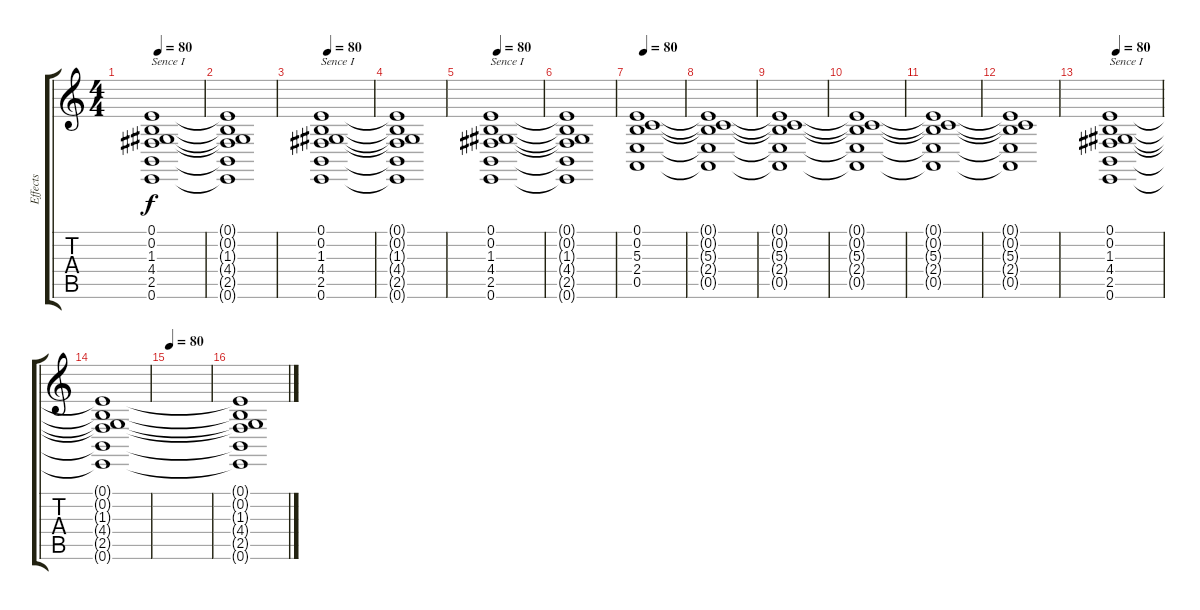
\track ("Effects" "Effects") {instrument seashore}
\staff {score tabs}
\tuning (E4 B3 G3 D3 A2 E2) {hide}
\ts (4 4)
\tempo 80
\clef g2
\ks c
(0.1 0.2 1.3 4.4 2.5 0.6).1{txt "Sence I" dy f instrument seashore} |
(0.1{t} 0.2{t} 1.3{t} 4.4{t} 2.5{t} 0.6{t}).1 |
\tempo 80
(0.1 0.2 1.3 4.4 2.5 0.6).1{txt "Sence I" instrument applause} |
(0.1{t} 0.2{t} 1.3{t} 4.4{t} 2.5{t} 0.6{t}).1 |
\tempo 80
(0.1 0.2 1.3 4.4 2.5 0.6).1{txt "Sence I" instrument seashore} |
(0.1{t} 0.2{t} 1.3{t} 4.4{t} 2.5{t} 0.6{t}).1 |
\tempo 80
(0.1 0.2 5.3 2.4 0.5).1{instrument helicopter} |
(0.1{t} 0.2{t} 5.3{t} 2.4{t} 0.5{t}).1 |
(0.1{t} 0.2{t} 5.3{t} 2.4{t} 0.5{t}).1 |
(0.1{t} 0.2{t} 5.3{t} 2.4{t} 0.5{t}).1 |
(0.1{t} 0.2{t} 5.3{t} 2.4{t} 0.5{t}).1 |
(0.1{t} 0.2{t} 5.3{t} 2.4{t} 0.5{t}).1 |
\tempo 80
(0.1 0.2 1.3 4.4 2.5 0.6).1{txt "Sence I" instrument seashore} |
(0.1{t} 0.2{t} 1.3{t} 4.4{t} 2.5{t} 0.6{t}).1 |
\tempo 80
|
(0.1{t} 0.2{t} 1.3{t} 4.4{t} 2.5{t} 0.6{t}).1
